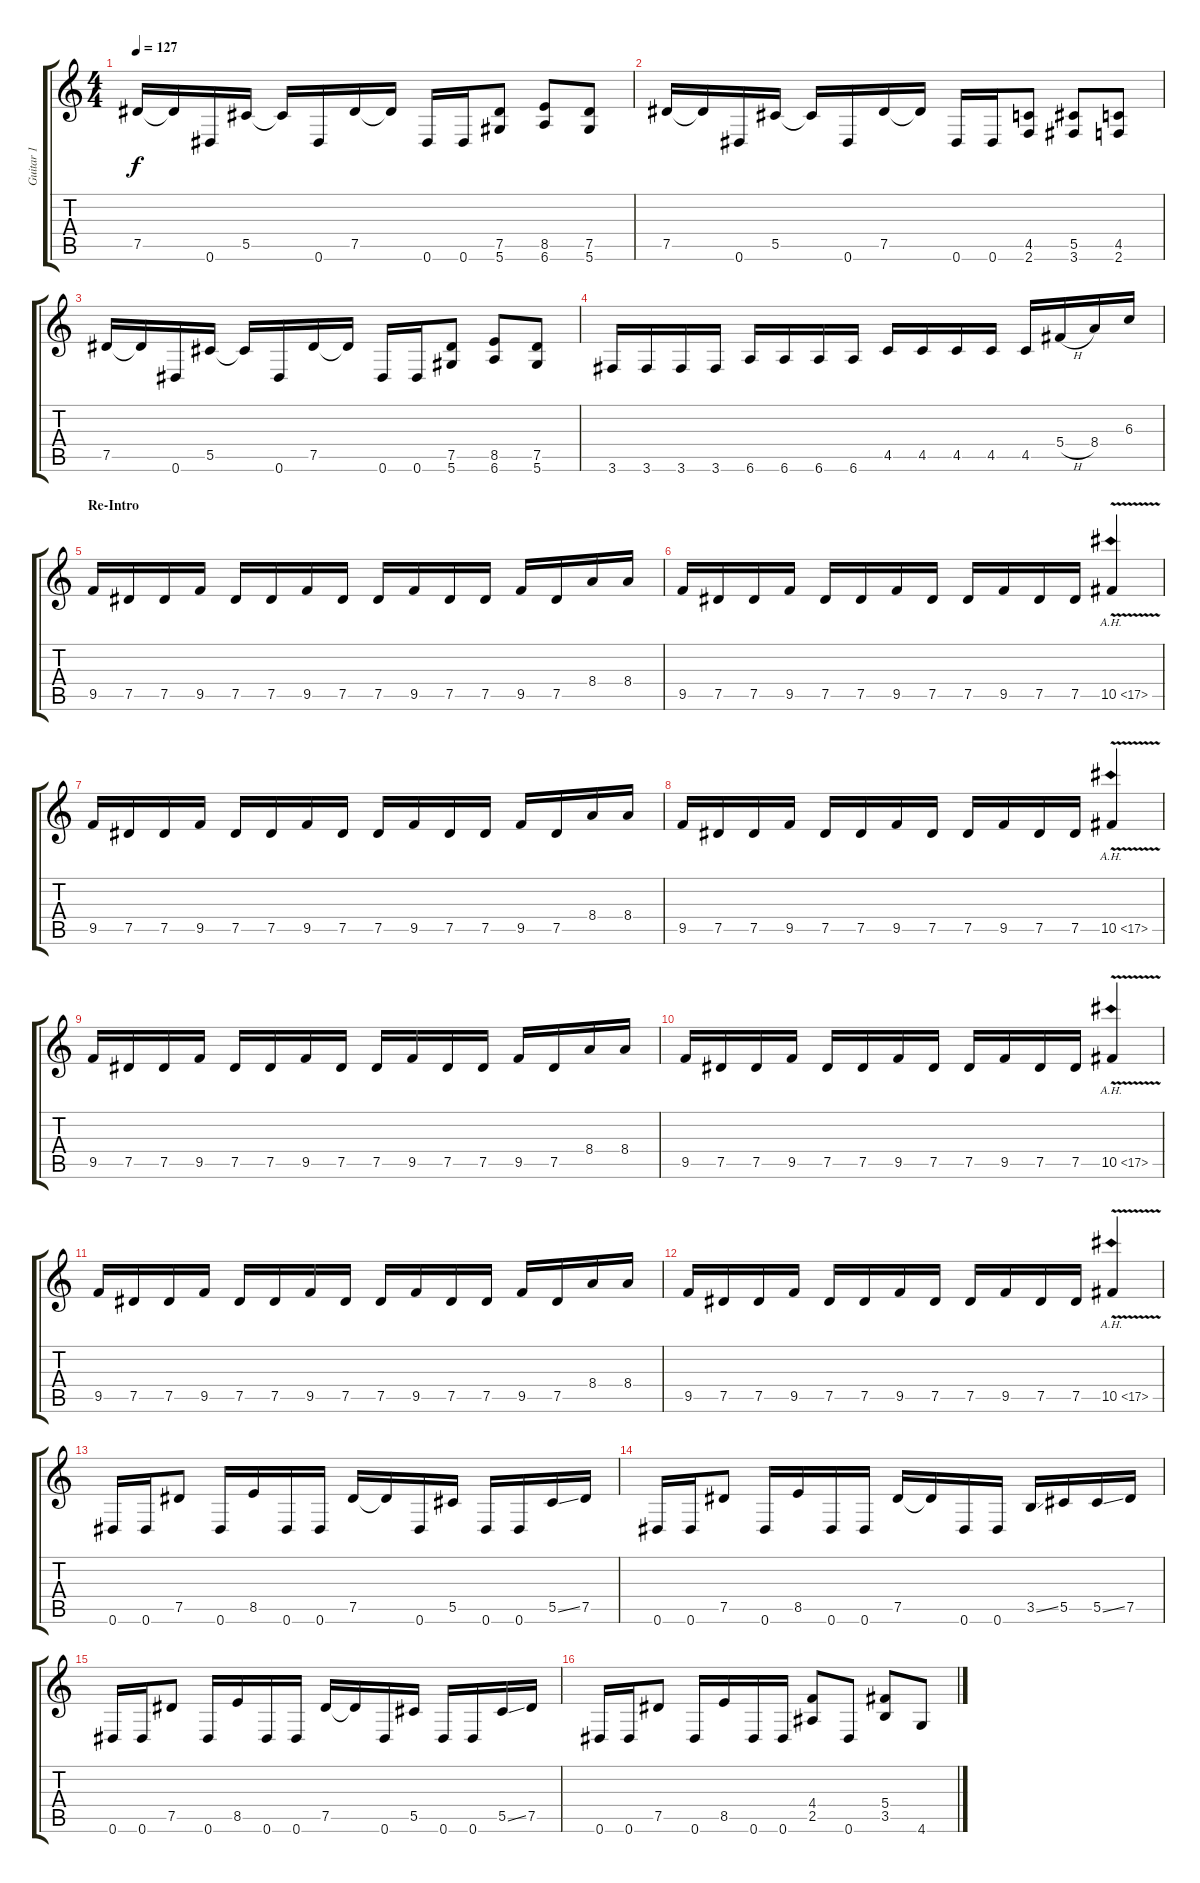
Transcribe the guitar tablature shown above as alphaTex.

\track ("Guitar 1" "Guitar 1") {instrument distortionguitar}
\staff {score tabs}
\tuning (Eb4 Bb3 Gb3 Db3 Ab2 Eb2) {hide}
\ts (4 4)
\tempo 127
\clef g2
\ks c
7.5.16{dy f} 7.5{t}.16 0.6.16 5.5.16 5.5{t}.16 0.6.16 7.5.16 7.5{t}.16 0.6.16 0.6.16 (7.5 5.6).8 (8.5 6.6).8 (7.5 5.6).8 |
7.5.16 7.5{t}.16 0.6.16 5.5.16 5.5{t}.16 0.6.16 7.5.16 7.5{t}.16 0.6.16 0.6.16 (4.5 2.6).8 (5.5 3.6).8 (4.5 2.6).8 |
7.5.16 7.5{t}.16 0.6.16 5.5.16 5.5{t}.16 0.6.16 7.5.16 7.5{t}.16 0.6.16 0.6.16 (7.5 5.6).8 (8.5 6.6).8 (7.5 5.6).8 |
3.6.16 3.6.16 3.6.16 3.6.16 6.6.16 6.6.16 6.6.16 6.6.16 4.5.16 4.5.16 4.5.16 4.5.16 4.5.16 5.4{h}.16 8.4.16 6.3.16 |
\section ("" "Re-Intro")
9.5.16 7.5.16 7.5.16 9.5.16 7.5.16 7.5.16 9.5.16 7.5.16 7.5.16 9.5.16 7.5.16 7.5.16 9.5.16 7.5.16 8.4.16 8.4.16 |
9.5.16 7.5.16 7.5.16 9.5.16 7.5.16 7.5.16 9.5.16 7.5.16 7.5.16 9.5.16 7.5.16 7.5.16 10.5{ah 7 v}.4 |
9.5.16 7.5.16 7.5.16 9.5.16 7.5.16 7.5.16 9.5.16 7.5.16 7.5.16 9.5.16 7.5.16 7.5.16 9.5.16 7.5.16 8.4.16 8.4.16 |
9.5.16 7.5.16 7.5.16 9.5.16 7.5.16 7.5.16 9.5.16 7.5.16 7.5.16 9.5.16 7.5.16 7.5.16 10.5{ah 7 v}.4 |
9.5.16 7.5.16 7.5.16 9.5.16 7.5.16 7.5.16 9.5.16 7.5.16 7.5.16 9.5.16 7.5.16 7.5.16 9.5.16 7.5.16 8.4.16 8.4.16 |
9.5.16 7.5.16 7.5.16 9.5.16 7.5.16 7.5.16 9.5.16 7.5.16 7.5.16 9.5.16 7.5.16 7.5.16 10.5{ah 7 v}.4 |
9.5.16 7.5.16 7.5.16 9.5.16 7.5.16 7.5.16 9.5.16 7.5.16 7.5.16 9.5.16 7.5.16 7.5.16 9.5.16 7.5.16 8.4.16 8.4.16 |
9.5.16 7.5.16 7.5.16 9.5.16 7.5.16 7.5.16 9.5.16 7.5.16 7.5.16 9.5.16 7.5.16 7.5.16 10.5{ah 7 v}.4 |
\section ("" "")
0.6.16 0.6.16 7.5.8 0.6.16 8.5.16 0.6.16 0.6.16 7.5.16 7.5{t}.16 0.6.16 5.5.16 0.6.16 0.6.16 5.5{ss}.16 7.5.16 |
0.6.16 0.6.16 7.5.8 0.6.16 8.5.16 0.6.16 0.6.16 7.5.16 7.5{t}.16 0.6.16 0.6.16 3.5{ss}.16 5.5.16 5.5{ss}.16 7.5.16 |
0.6.16 0.6.16 7.5.8 0.6.16 8.5.16 0.6.16 0.6.16 7.5.16 7.5{t}.16 0.6.16 5.5.16 0.6.16 0.6.16 5.5{ss}.16 7.5.16 |
0.6.16 0.6.16 7.5.8 0.6.16 8.5.16 0.6.16 0.6.16 (4.4 2.5).8 0.6.8 (5.4 3.5).8 4.6.8
